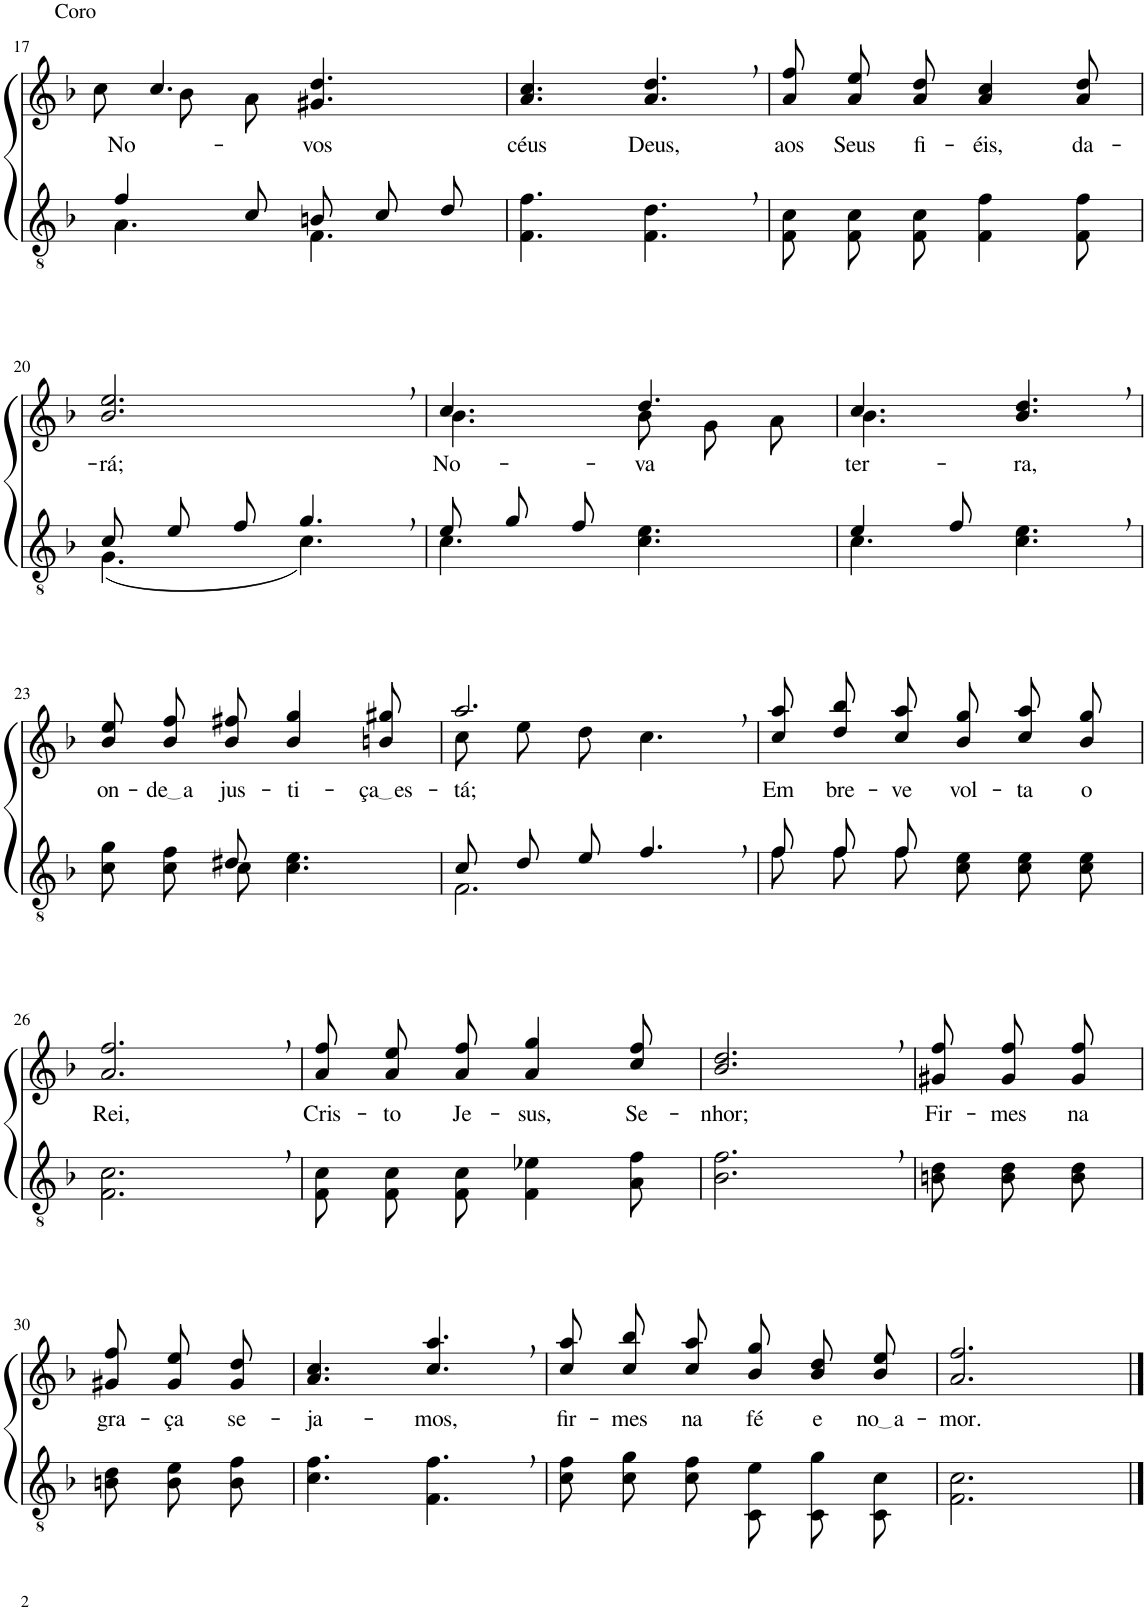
**kern	**kern	**text
*part2	*part1	*part1
*staff2	*staff1	*staff1
*I"Parte III e IV	*I"Parte I e II	*
!!LO:PB:g=z
*clefGv2	*clefG2	*
*Trd4c7	*Trd4c7	*
*k[b-]	*k[b-]	*
*M6/8	*M6/8	*
=17	=17	=17
*^	*	*
!	!	!LO:TX:a:t=Coro	!
!	!	!	!LO:LY:b
*	*	*^	*
4f/	4.A\	4.cc/	8cc\L	No-
.	.	.	8b-\	.
8c/	.	.	8a\J	.
!	!	!	!	!LO:LY:b
8Bn/L	4.F\	4.g#X/ 4.dd/	4.ryy	-vos
8c/	.	.	.	.
8d/J	.	.	.	.
*v	*v	*	*	*
*	*v	*v	*
=18	=18	=18
!	!	!LO:LY:b
4.F\ 4.f\	4.a/ 4.cc/	céus
!	!	!LO:LY:b
4.F\, 4.d\,	4.a/, 4.dd/,	Deus,
=19	=19	=19
!	!	!LO:LY:b
8F/ 8c/L	8a\ 8ff\L	aos
!	!	!LO:LY:b
8F/ 8c/	8a\ 8ee\	Seus
!	!	!LO:LY:b
8F/ 8c/J	8a\ 8dd\J	fi-
!	!	!LO:LY:b
4F\ 4f\	4a/ 4cc/	-éis,
!	!	!LO:LY:b
8F\ 8f\	8a/ 8dd/	da-
!!LO:LB:g=z
=20	=20	=20
*^	*	*
!	!	!	!LO:LY:b
8c/L	(4.G\	2.b-/, 2.ee/,	-rá;
8e/	.	.	.
8f/J	.	.	.
4.g,/	4.c\)	.	.
=21	=21	=21	=21
!	!	!	!LO:LY:b
*	*	*^	*
8e/L	4.c\	4.cc/	4.b-\	No-
8g/	.	.	.	.
8f/J	.	.	.	.
!	!	!	!	!LO:LY:b
4.ryy	4.c\ 4.e\	4.dd/	8b-\L	-va
.	.	.	8g\	.
.	.	.	8a\J	.
=22	=22	=22	=22	=22
!	!	!	!	!LO:LY:b
4e/	4.c\	4.cc/	4.b-\	ter-
8f/	.	.	.	.
!	!	!	!	!LO:LY:b
4.ryy	4.c\ 4.e\	4.b-/, 4.dd/,	4.ryy	-ra,
!!LO:LB:g=z
=23	=23	=23	=23	=23
!	!	!	!	!LO:LY:b
*	*	*v	*v	*
8c\ 8g\L	4ryy	8b-\ 8ee\L	on-
!	!	!	!LO:LY:b
8c\ 8f\	.	8b-\ 8ff\	de a
!	!	!	!LO:LY:b
8c\J	8d#X/	8b-\ 8ff#X\J	jus-
!	!	!	!LO:LY:b
4.c\ 4.e\	4.ryy	4b-/ 4gg/	-ti-
!	!	!	!LO:LY:b
.	.	8bn/ 8gg#X/	ça es
=24	=24	=24	=24
!	!	!	!LO:LY:b
*	*	*^	*
8c/L	2.F\	2.aa,/	8cc\L	-tá;
8d/	.	.	8ee\	.
8e/J	.	.	8dd\J	.
4.f,/	.	.	4.cc\	.
=25	=25	=25	=25	=25
!	!	!	!	!LO:LY:b
*	*	*v	*v	*
8f/L	8f\L	8cc\ 8aa\L	Em
!	!	!	!LO:LY:b
8f/	8f\	8dd\ 8bb-\	bre-
!	!	!	!LO:LY:b
8f/J	8f\J	8cc\ 8aa\J	-ve
!	!	!	!LO:LY:b
4.ryy	8c\ 8e\L	8b-\ 8gg\L	vol-
!	!	!	!LO:LY:b
.	8c\ 8e\	8cc\ 8aa\	-ta
!	!	!	!LO:LY:b
.	8c\ 8e\J	8b-\ 8gg\J	o
!!LO:LB:g=z
=26	=26	=26	=26
!	!	!	!LO:LY:b
*v	*v	*	*
2.F\, 2.c\,	2.a/, 2.ff/,	Rei,
=27	=27	=27
!	!	!LO:LY:b
8F/ 8c/L	8a\ 8ff\L	Cris-
!	!	!LO:LY:b
8F/ 8c/	8a\ 8ee\	-to
!	!	!LO:LY:b
8F/ 8c/J	8a\ 8ff\J	Je-
!	!	!LO:LY:b
4F\ 4e-X\	4a/ 4gg/	-sus,
!	!	!LO:LY:b
8A\ 8f\	8cc/ 8ff/	Se-
=28	=28	=28
!	!	!LO:LY:b
2.B-\, 2.f\,	2.b-/, 2.dd/,	-nhor;
=29	=29	=29
!	!	!LO:LY:b
8Bn\ 8d\L	8g#X\ 8ff\L	Fir-
!	!	!LO:LY:b
8B\ 8d\	8g#\ 8ff\	-mes
!	!	!LO:LY:b
8B\ 8d\J	8g#\ 8ff\J	na
!!LO:LB:g=z
=30	=30	=30
!	!	!LO:LY:b
8Bn\ 8d\L	8g#X\ 8ff\L	gra-
!	!	!LO:LY:b
8B\ 8e\	8g#\ 8ee\	-ça
!	!	!LO:LY:b
8B\ 8f\J	8g#\ 8dd\J	se-
=31	=31	=31
!	!	!LO:LY:b
4.c\ 4.f\	4.a/ 4.cc/	-ja-
!	!	!LO:LY:b
4.F\, 4.f\,	4.cc/, 4.aa/,	-mos,
=32	=32	=32
!	!	!LO:LY:b
8c\ 8f\L	8cc\ 8aa\L	fir-
!	!	!LO:LY:b
8c\ 8g\	8cc\ 8bb-\	-mes
!	!	!LO:LY:b
8c\ 8f\J	8cc\ 8aa\J	na
!	!	!LO:LY:b
8C/ 8e/L	8b-\ 8gg\L	fé
!	!	!LO:LY:b
8C/ 8g/	8b-\ 8dd\	e
!	!	!LO:LY:b
8C/ 8c/J	8b-\ 8ee\J	no a
=33	=33	=33
!	!	!LO:LY:b
2.F\ 2.c\	2.a/ 2.ff/	-mor.
==	==	==
*-	*-	*-
